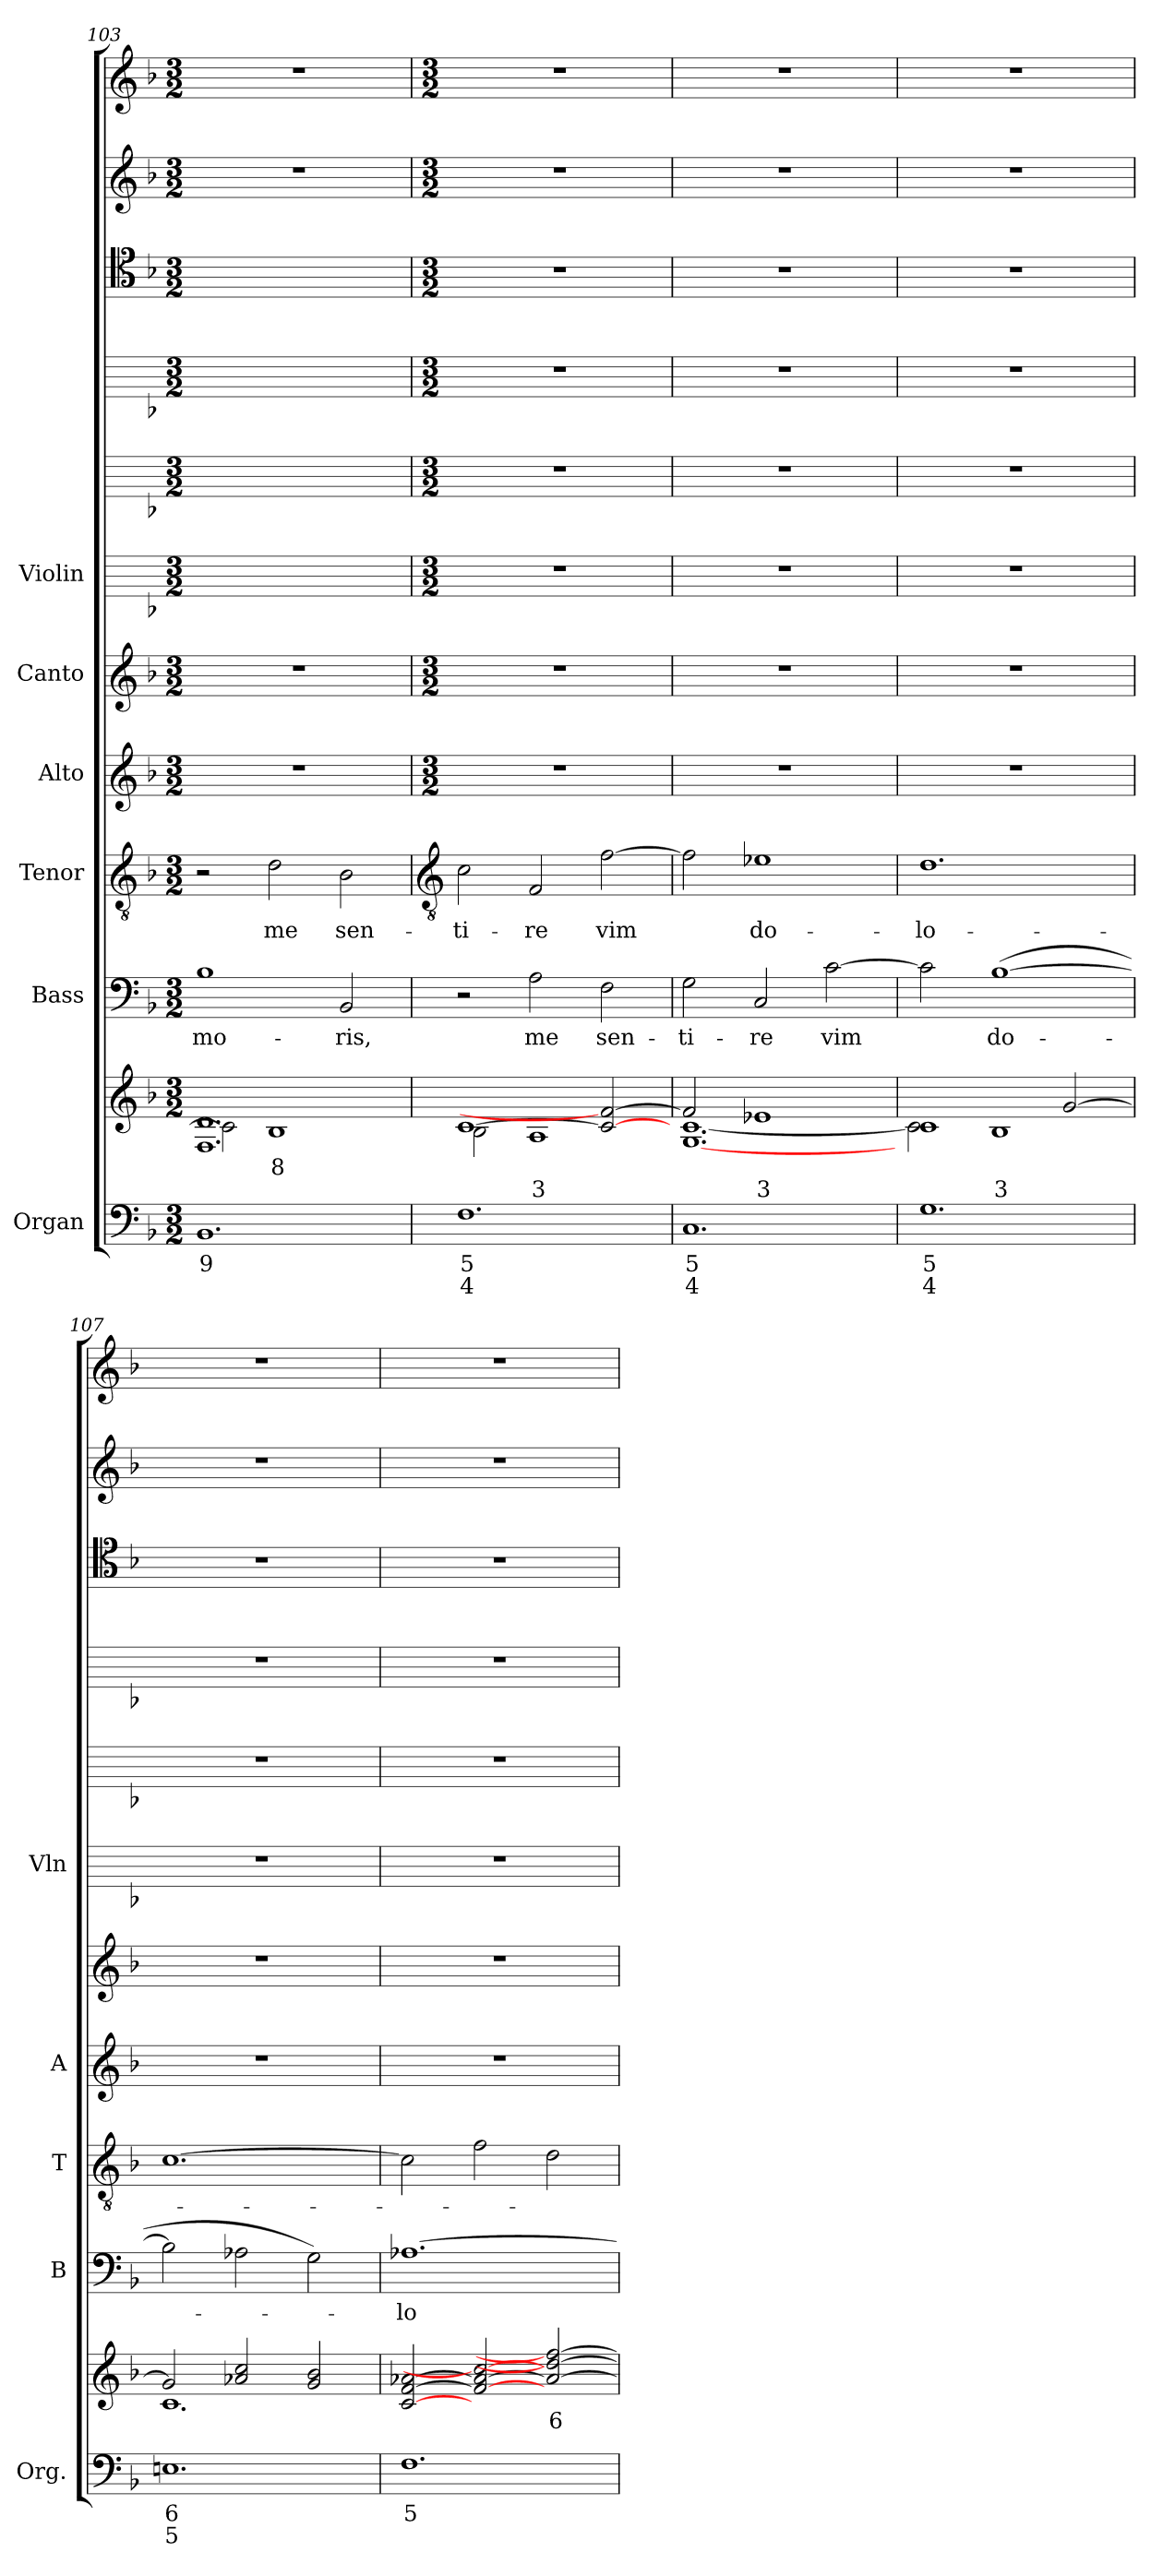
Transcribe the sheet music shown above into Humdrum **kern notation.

**kern	**text	**text	**kern	**text	**text	**kern	**text	**kern	**text	**kern	**kern	**kern	**kern	**kern	**kern	**kern	**kern
*part6	*part6	*part6	*part6	*part6	*part6	*part5	*part5	*part4	*part4	*part3	*part2	*part1	*part1	*part1	*part1	*part1	*part1
*staff12	*staff12	*staff12	*staff11	*staff11	*staff11	*staff10	*staff10	*staff9	*staff9	*staff8	*staff7	*staff6	*staff5	*staff4	*staff3	*staff2	*staff1
*I"Organ	*	*	*	*	*	*I"Bass	*	*I"Tenor	*	*I"Alto	*I"Canto	*I"Violin	*	*	*	*	*
*I'Org.	*	*	*	*	*	*I'B	*	*I'T	*	*I'A	*	*I'Vln	*	*	*	*	*
*clefF4	*	*	*clefG2	*	*	*clefF4	*	*clefGv2	*	*clefG2	*clefG2	*	*	*	*clefC4	*clefG2	*clefG2
*k[b-]	*	*	*k[b-]	*	*	*k[b-]	*	*k[b-]	*	*k[b-]	*k[b-]	*k[b-]	*k[b-]	*k[b-]	*k[b-]	*k[b-]	*k[b-]
*F:	*	*	*F:	*	*	*F:	*	*F:	*	*F:	*F:	*F:	*F:	*F:	*F:	*F:	*F:
*M3/2	*	*	*M3/2	*	*	*M3/2	*	*M3/2	*	*M3/2	*M3/2	*M3/2	*M3/2	*M3/2	*M3/2	*M3/2	*M3/2
=103	=103	=103	=103	=103	=103	=103	=103	=103	=103	=103	=103	=103	=103	=103	=103	=103	=103
!	!LO:LY:b	!	!	!	!	!	!LO:LY:b	!	!	!LO:N:vis=1	!	!	!	!	!	!LO:N:vis=1	!LO:N:vis=1
*	*	*	*^	*	*	*	*	*	*	*	*	*	*	*	*	*	*
1.BB-	9	.	1.F/ 1.d/	2c]	.	.	1B-	-mo-	2r	.	1.r	1.r	1.ryy	1.ryy	1.ryy	1.ryy	1.r	1.r
!	!	!	!	!	!LO:LY:b	!	!	!	!	!LO:LY:b	!	!	!	!	!	!	!	!
.	.	.	.	1B-	8	.	.	.	2d	me	.	.	.	.	.	.	.	.
!	!	!	!	!	!	!	!	!LO:LY:b	!	!LO:LY:b	!	!	!	!	!	!	!	!
.	.	.	.	.	.	.	2BB-	-ris,	2B-	sen-	.	.	.	.	.	.	.	.
*	*	*	*v	*v	*	*	*	*	*	*	*	*	*	*	*	*	*	*
!!LO:LB:g=z
=104	=104	=104	=104	=104	=104	=104	=104	=104	=104	=104	=104	=104	=104	=104	=104	=104	=104
*	*	*	*	*	*	*	*	*clefGv2	*	*	*	*	*	*	*	*	*
*	*	*	*	*	*	*	*	*	*	*M3/2	*M3/2	*M3/2	*M3/2	*M3/2	*M3/2	*M3/2	*M3/2
!	!LO:LY:b	!LO:LY:b	!	!	!	!	!	!	!LO:LY:b	!	!	!	!	!	!	!	!
*	*	*	*^	*	*	*	*	*	*	*	*	*	*	*	*	*	*
*	*	*	*	*^	*	*	*	*	*	*	*	*	*	*	*	*	*	*
1.F	5	4	[1c/	2B-\	1.ryy	.	.	2r	.	2c	-ti-	1.r	1.r	1.r	1.r	1.r	1.r	1.r	1.r
!	!	!	!	!	!	!	!LO:LY:b	!	!LO:LY:b	!	!LO:LY:b	!	!	!	!	!	!	!	!
.	.	.	.	1A\	.	.	3	2A	me	2F	-re	.	.	.	.	.	.	.	.
!	!	!	!	!	!	!	!	!	!LO:LY:b	!	!LO:LY:b	!	!	!	!	!	!	!	!
.	.	.	2c/_ 2f/_	.	.	.	.	2F	sen-	[2f	vim	.	.	.	.	.	.	.	.
=105	=105	=105	=105	=105	=105	=105	=105	=105	=105	=105	=105	=105	=105	=105	=105	=105	=105	=105	=105
!	!LO:LY:b	!LO:LY:b	!	!	!	!	!	!	!LO:LY:b	!	!	!	!	!	!	!	!	!	!
1.C	5	4	2f/]	[1.G\ [1.c\	1.ryy	.	.	2G	-ti-	2f]	.	1.r	1.r	1.r	1.r	1.r	1.r	1.r	1.r
!	!	!	!	!	!	!	!LO:LY:b	!	!LO:LY:b	!	!LO:LY:b	!	!	!	!	!	!	!	!
.	.	.	1e-X/	.	.	.	3	2C	-re	1e-X	do-	.	.	.	.	.	.	.	.
!	!	!	!	!	!	!	!	!	!LO:LY:b	!	!	!	!	!	!	!	!	!	!
.	.	.	.	.	.	.	.	[2c	vim	.	.	.	.	.	.	.	.	.	.
=106	=106	=106	=106	=106	=106	=106	=106	=106	=106	=106	=106	=106	=106	=106	=106	=106	=106	=106	=106
!	!LO:LY:b	!LO:LY:b	!	!	!	!	!	!	!	!	!LO:LY:b	!	!	!	!	!	!	!	!
1.G	5	4	1c/	2c\]	1.ryy	.	.	2c]	.	1.d	-lo-	1.r	1.r	1.r	1.r	1.r	1.r	1.r	1.r
!	!	!	!	!	!	!	!LO:LY:b	!	!LO:LY:b	!	!	!	!	!	!	!	!	!	!
.	.	.	.	1B-\	.	.	3	(>[1B-	do-	.	.	.	.	.	.	.	.	.	.
.	.	.	[2g/	.	.	.	.	.	.	.	.	.	.	.	.	.	.	.	.
=107	=107	=107	=107	=107	=107	=107	=107	=107	=107	=107	=107	=107	=107	=107	=107	=107	=107	=107	=107
!	!LO:LY:b	!LO:LY:b	!	!	!	!	!	!	!	!	!	!	!	!	!	!	!	!	!
1.En	6	5	2g/]	1.c\	1.ryy	.	.	2B-]	.	[1.c	.	1.r	1.r	1.r	1.r	1.r	1.r	1.r	1.r
.	.	.	2a-X/ 2cc/	.	.	.	.	2A-X	.	.	.	.	.	.	.	.	.	.	.
.	.	.	2g/ 2b-/	.	.	.	.	2G)	.	.	.	.	.	.	.	.	.	.	.
=108	=108	=108	=108	=108	=108	=108	=108	=108	=108	=108	=108	=108	=108	=108	=108	=108	=108	=108	=108
!	!LO:LY:b	!	!	!LO:N:vis=1	!	!	!	!	!LO:LY:b	!	!	!	!	!	!	!	!	!	!
1.F	5	.	[2c/ [2f/ [2a-X/	1.ryy	1.ryy	.	.	[1.A-X	lo-	2c]	.	1.r	1.r	1.r	1.r	1.r	1.r	1.r	1.r
.	.	.	2f/_ 2a-/_ 2cc/_	.	.	.	.	.	.	2f	.	.	.	.	.	.	.	.	.
!	!	!	!	!	!	!LO:LY:b	!	!	!	!	!	!	!	!	!	!	!	!	!
.	.	.	2a-/_ 2dd/_ 2ff/_	.	.	6	.	.	.	2d	.	.	.	.	.	.	.	.	.
*	*	*	*v	*v	*v	*	*	*	*	*	*	*	*	*	*	*	*	*	*
=	=	=	=	=	=	=	=	=	=	=	=	=	=	=	=	=	=
*-	*-	*-	*-	*-	*-	*-	*-	*-	*-	*-	*-	*-	*-	*-	*-	*-	*-
